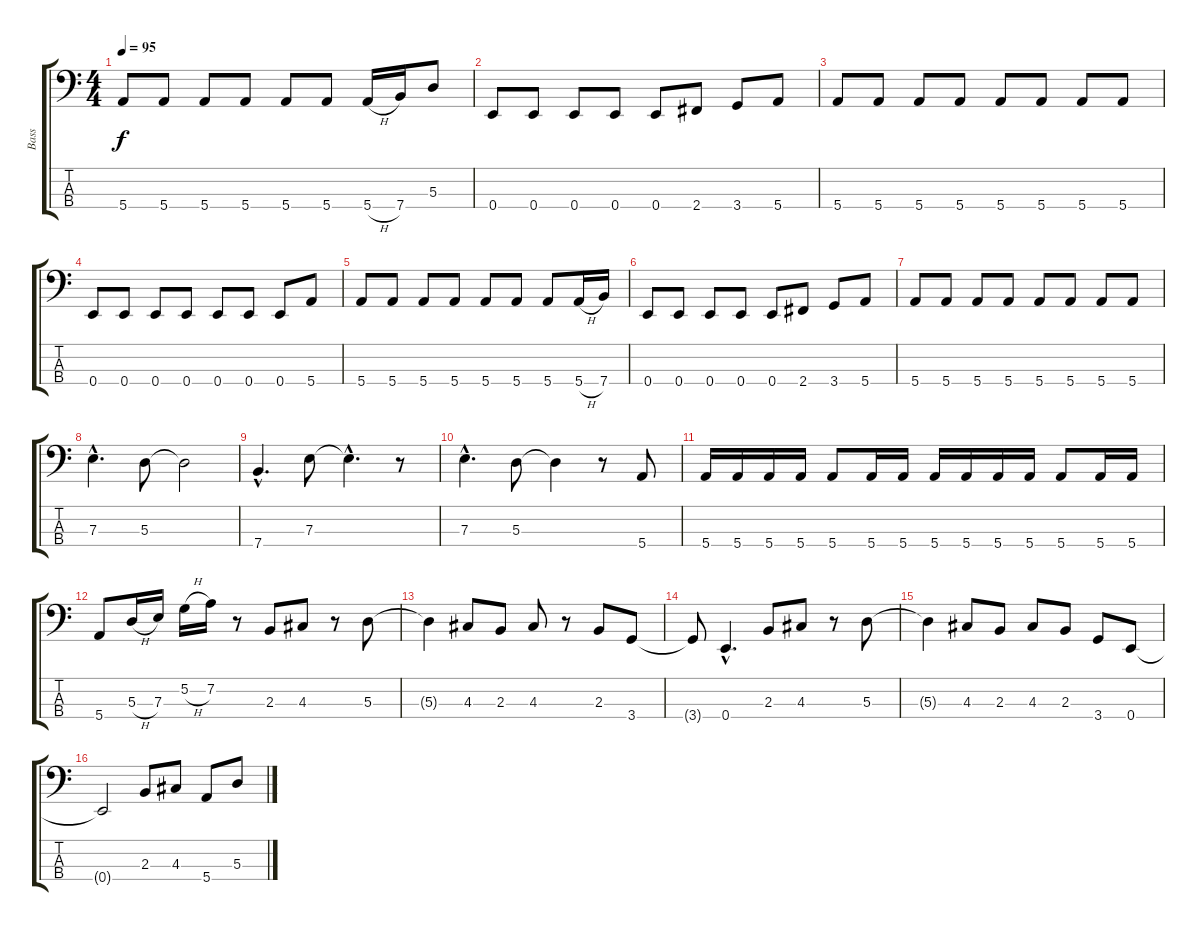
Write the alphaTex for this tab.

\track ("Bass" "Bass") {instrument electricbassfinger}
\staff {score tabs}
\tuning (G2 D2 A1 E1) {hide}
\ts (4 4)
\tempo 95
\clef f4
\ks c
5.4.8{dy f} 5.4.8 5.4.8 5.4.8 5.4.8 5.4.8 5.4{h}.16 7.4.16 5.3.8 |
0.4.8 0.4.8 0.4.8 0.4.8 0.4.8 2.4.8 3.4.8 5.4.8 |
5.4.8 5.4.8 5.4.8 5.4.8 5.4.8 5.4.8 5.4.8 5.4.8 |
0.4.8 0.4.8 0.4.8 0.4.8 0.4.8 0.4.8 0.4.8 5.4.8 |
5.4.8 5.4.8 5.4.8 5.4.8 5.4.8 5.4.8 5.4.8 5.4{h}.16 7.4.16 |
0.4.8 0.4.8 0.4.8 0.4.8 0.4.8 2.4.8 3.4.8 5.4.8 |
5.4.8 5.4.8 5.4.8 5.4.8 5.4.8 5.4.8 5.4.8 5.4.8 |
7.3{hac}.4{d} 5.3.8 5.3{t}.2 |
7.4{hac}.4{d} 7.3.8 7.3{hac t}.4{d} r.8 |
7.3{hac}.4{d} 5.3.8 5.3{t}.4 r.8 5.4.8 |
5.4.16 5.4.16 5.4.16 5.4.16 5.4.8 5.4.16 5.4.16 5.4.16 5.4.16 5.4.16 5.4.16 5.4.8 5.4.16 5.4.16 |
5.4.8 5.3{h}.16 7.3.16 5.2{h}.16 7.2.16 r.8 2.3.8 4.3.8 r.8 5.3.8 |
5.3{t}.4 4.3.8 2.3.8 4.3.8 r.8 2.3.8 3.4.8 |
3.4{t}.8 0.4{hac}.4{d} 2.3.8 4.3.8 r.8 5.3.8 |
5.3{t}.4 4.3.8 2.3.8 4.3.8 2.3.8 3.4.8 0.4.8 |
0.4{t}.2 2.3.8 4.3.8 5.4.8 5.3.8
